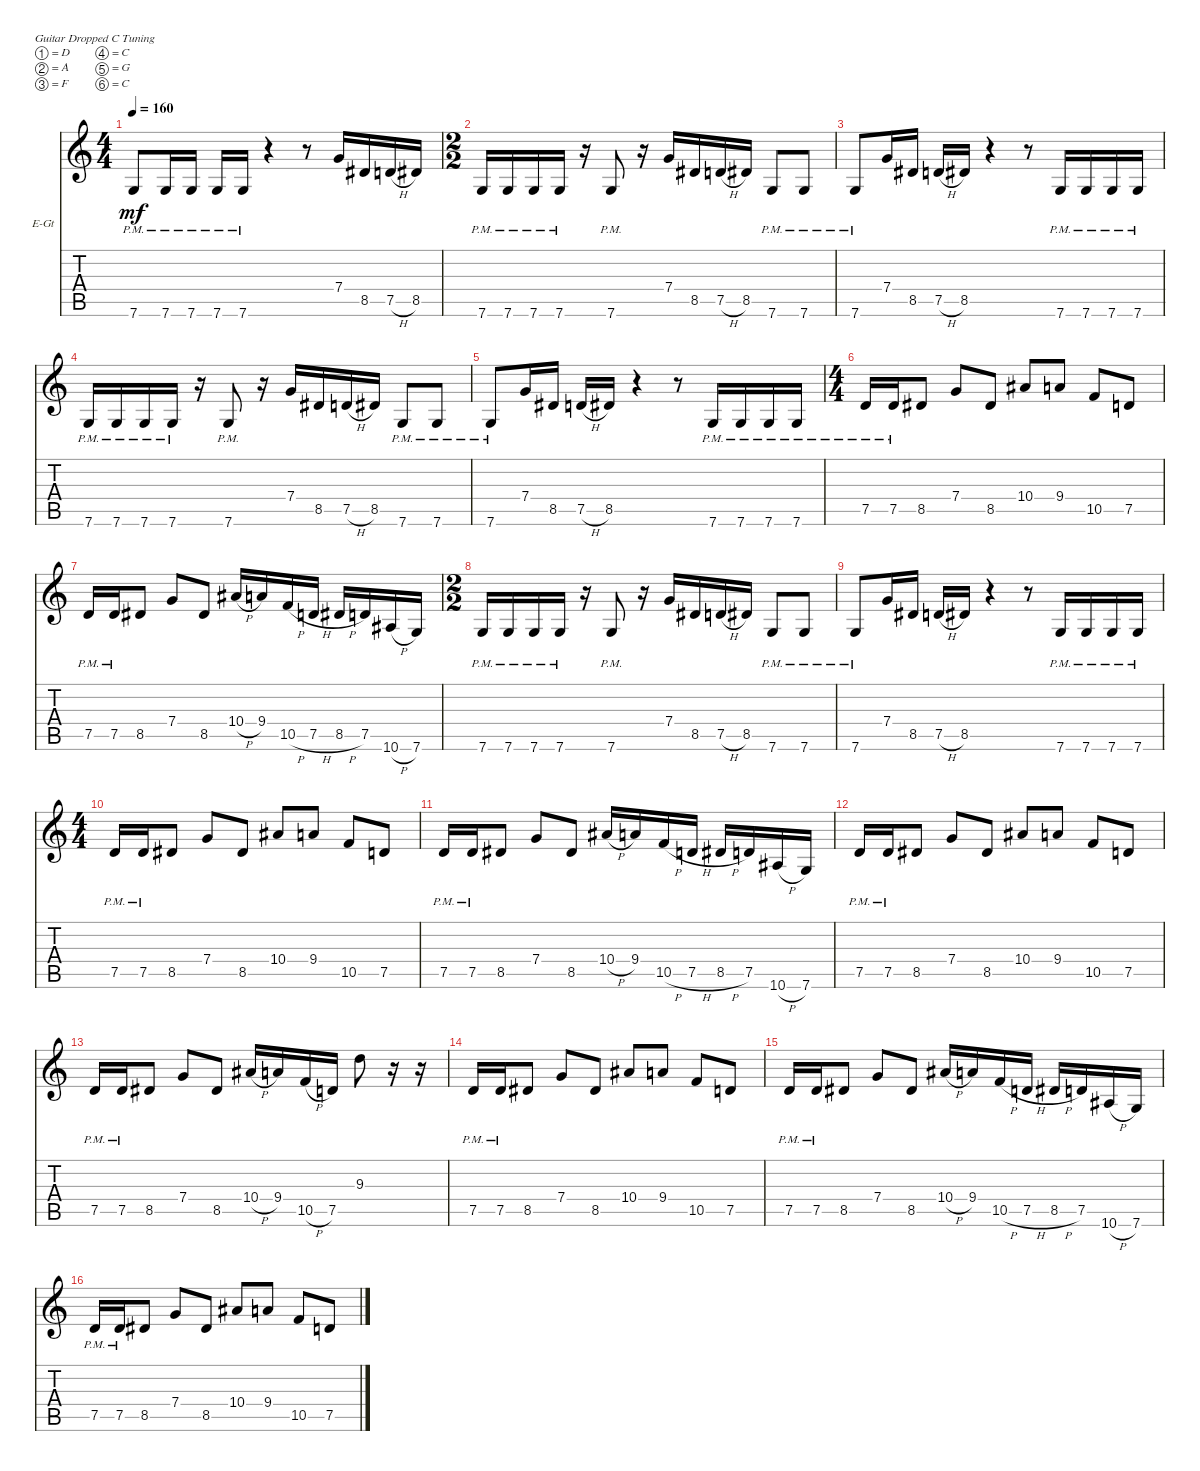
\defaultSystemsLayout 4
\bracketExtendMode nobrackets
\firstSystemTrackNameOrientation horizontal
\otherSystemsTrackNameOrientation horizontal
\track ("Gajic" "E-Gt") {instrument distortionguitar}
\staff {score tabs}
\tuning (D4 A3 F3 C3 G2 C2)
\ts (4 4)
\tempo 160
\clef g2
\ks c
7.6{pm}.8{dy mf} 7.6{pm}.16 7.6{pm}.16 7.6{pm}.16 7.6{pm}.16 r.4 r.8 7.4.16 8.5.16 7.5{h}.16 8.5.16 |
\ts (2 2)
7.6{pm}.16 7.6{pm}.16 7.6{pm}.16 7.6{pm}.16 r.16 7.6{pm}.8 r.16 7.4.16 8.5.16 7.5{h}.16 8.5.16 7.6{pm}.8 7.6{pm}.8 |
7.6{pm}.8 7.4.16 8.5.16 7.5{h}.16 8.5.16 r.4 r.8 7.6{pm}.16 7.6{pm}.16 7.6{pm}.16 7.6{pm}.16 |
7.6{pm}.16 7.6{pm}.16 7.6{pm}.16 7.6{pm}.16 r.16 7.6{pm}.8 r.16 7.4.16 8.5.16 7.5{h}.16 8.5.16 7.6{pm}.8 7.6{pm}.8 |
7.6{pm}.8 7.4.16 8.5.16 7.5{h}.16 8.5.16 r.4 r.8 7.6{pm}.16 7.6{pm}.16 7.6{pm}.16 7.6{pm}.16 |
\ts (4 4)
7.5{pm}.16 7.5{pm}.16 8.5.8 7.4.8 8.5.8 10.4.8 9.4.8 10.5.8 7.5.8 |
7.5{pm}.16 7.5{pm}.16 8.5.8 7.4.8 8.5.8 10.4{h}.16 9.4.16 10.5{h}.16 7.5{h}.16 8.5{h}.16 7.5.16 10.6{h}.16 7.6.16 |
\ts (2 2)
7.6{pm}.16 7.6{pm}.16 7.6{pm}.16 7.6{pm}.16 r.16 7.6{pm}.8 r.16 7.4.16 8.5.16 7.5{h}.16 8.5.16 7.6{pm}.8 7.6{pm}.8 |
7.6{pm}.8 7.4.16 8.5.16 7.5{h}.16 8.5.16 r.4 r.8 7.6{pm}.16 7.6{pm}.16 7.6{pm}.16 7.6{pm}.16 |
\ts (4 4)
7.5{pm}.16 7.5{pm}.16 8.5.8 7.4.8 8.5.8 10.4.8 9.4.8 10.5.8 7.5.8 |
7.5{pm}.16 7.5{pm}.16 8.5.8 7.4.8 8.5.8 10.4{h}.16 9.4.16 10.5{h}.16 7.5{h}.16 8.5{h}.16 7.5.16 10.6{h}.16 7.6.16 |
7.5{pm}.16 7.5{pm}.16 8.5.8 7.4.8 8.5.8 10.4.8 9.4.8 10.5.8 7.5.8 |
7.5{pm}.16 7.5{pm}.16 8.5.8 7.4.8 8.5.8 10.4{h}.16 9.4.16 10.5{h}.16 7.5.16 9.3.8 r.16 r.16 |
7.5{pm}.16 7.5{pm}.16 8.5.8 7.4.8 8.5.8 10.4.8 9.4.8 10.5.8 7.5.8 |
7.5{pm}.16 7.5{pm}.16 8.5.8 7.4.8 8.5.8 10.4{h}.16 9.4.16 10.5{h}.16 7.5{h}.16 8.5{h}.16 7.5.16 10.6{h}.16 7.6.16 |
7.5{pm}.16 7.5{pm}.16 8.5.8 7.4.8 8.5.8 10.4.8 9.4.8 10.5.8 7.5.8
